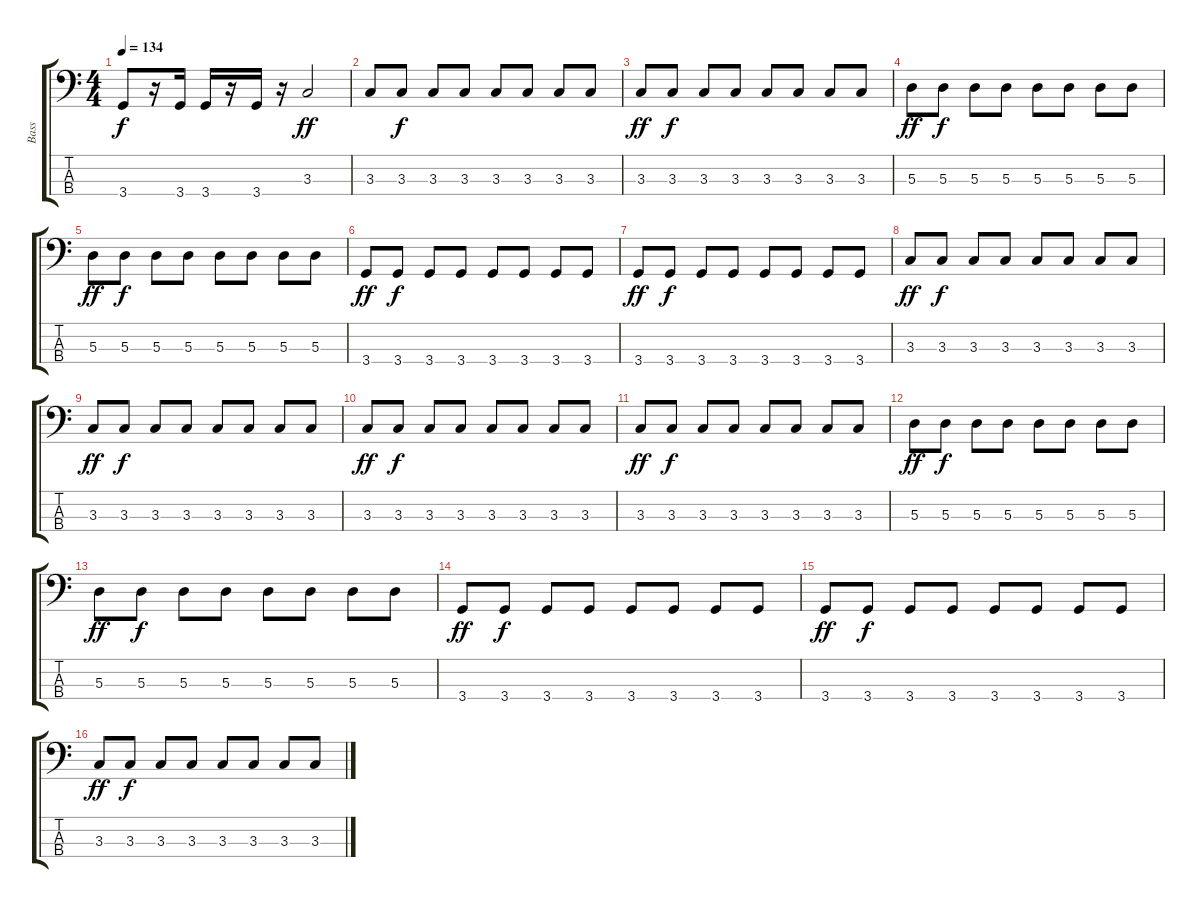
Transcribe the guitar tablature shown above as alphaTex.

\track ("Bass" "Bass") {instrument acousticbass}
\staff {score tabs}
\tuning (G2 D2 A1 E1) {hide}
\ts (4 4)
\tempo 134
\clef f4
\ks c
3.4.8{dy f} r.16 3.4.16 3.4.16 r.16 3.4.16 r.16 3.3.2{dy ff} |
3.3.8 3.3.8{dy f} 3.3.8 3.3.8 3.3.8 3.3.8 3.3.8 3.3.8 |
3.3.8{dy ff} 3.3.8{dy f} 3.3.8 3.3.8 3.3.8 3.3.8 3.3.8 3.3.8 |
5.3.8{dy ff} 5.3.8{dy f} 5.3.8 5.3.8 5.3.8 5.3.8 5.3.8 5.3.8 |
5.3.8{dy ff} 5.3.8{dy f} 5.3.8 5.3.8 5.3.8 5.3.8 5.3.8 5.3.8 |
3.4.8{dy ff} 3.4.8{dy f} 3.4.8 3.4.8 3.4.8 3.4.8 3.4.8 3.4.8 |
3.4.8{dy ff} 3.4.8{dy f} 3.4.8 3.4.8 3.4.8 3.4.8 3.4.8 3.4.8 |
3.3.8{dy ff} 3.3.8{dy f} 3.3.8 3.3.8 3.3.8 3.3.8 3.3.8 3.3.8 |
3.3.8{dy ff} 3.3.8{dy f} 3.3.8 3.3.8 3.3.8 3.3.8 3.3.8 3.3.8 |
3.3.8{dy ff} 3.3.8{dy f} 3.3.8 3.3.8 3.3.8 3.3.8 3.3.8 3.3.8 |
3.3.8{dy ff} 3.3.8{dy f} 3.3.8 3.3.8 3.3.8 3.3.8 3.3.8 3.3.8 |
5.3.8{dy ff} 5.3.8{dy f} 5.3.8 5.3.8 5.3.8 5.3.8 5.3.8 5.3.8 |
5.3.8{dy ff} 5.3.8{dy f} 5.3.8 5.3.8 5.3.8 5.3.8 5.3.8 5.3.8 |
3.4.8{dy ff} 3.4.8{dy f} 3.4.8 3.4.8 3.4.8 3.4.8 3.4.8 3.4.8 |
3.4.8{dy ff} 3.4.8{dy f} 3.4.8 3.4.8 3.4.8 3.4.8 3.4.8 3.4.8 |
3.3.8{dy ff} 3.3.8{dy f} 3.3.8 3.3.8 3.3.8 3.3.8 3.3.8 3.3.8
